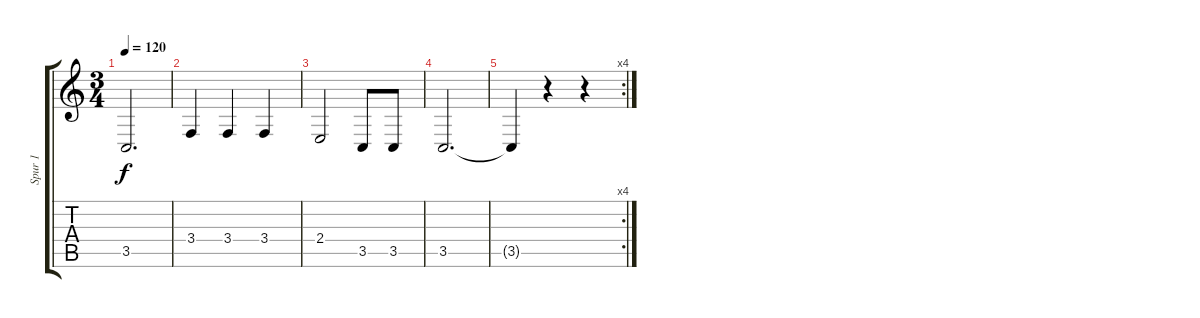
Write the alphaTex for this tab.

\track ("Spur 1" "Spur 1") {instrument clarinet}
\staff {score tabs}
\tuning (E4 B3 G3 D3 A2 E2) {hide}
\ts (3 4)
\tempo 120
\clef g2
\ks c
3.5.2{d dy f} |
3.4.4 3.4.4 3.4.4 |
2.4.2 3.5.8 3.5.8 |
3.5.2{d} |
\rc 4
3.5{t}.4 r.4 r.4
